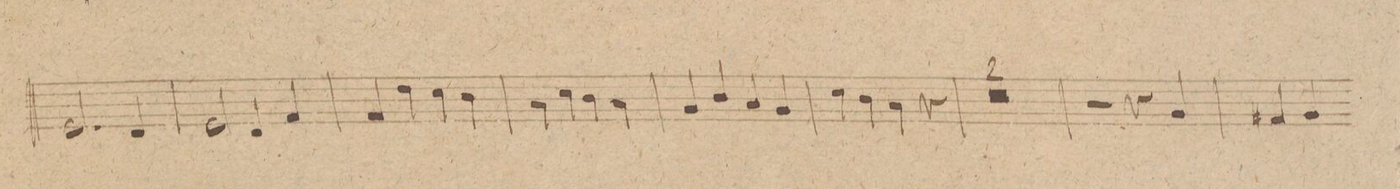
**kern	**dynam
*I"Oboi 2do	*
*clefG2	*
*k[f#c#g#]	*
*met(c|)	*
*M2/2	*
2.e/	.
4d/	.
=253	=253
2e/	.
4d/	.
4f#/	.
=254	=254
4f#/	.
4dd\	.
4cc#\	.
4b\	.
=255	=255
4a\	.
4cc#\	.
4b\	.
4a\	.
=256	=256
4g#/	.
4b/	.
4a/	.
4g#/	.
=257	=257
4cc#\	.
4b\	.
4a\	.
4r	.
=258	=258
0r	.
=259	=259
=260	=260
2r	.
4r	.
4g#/	.
=261	=261
4f#X/	.
4g#/	.
*-	*-
